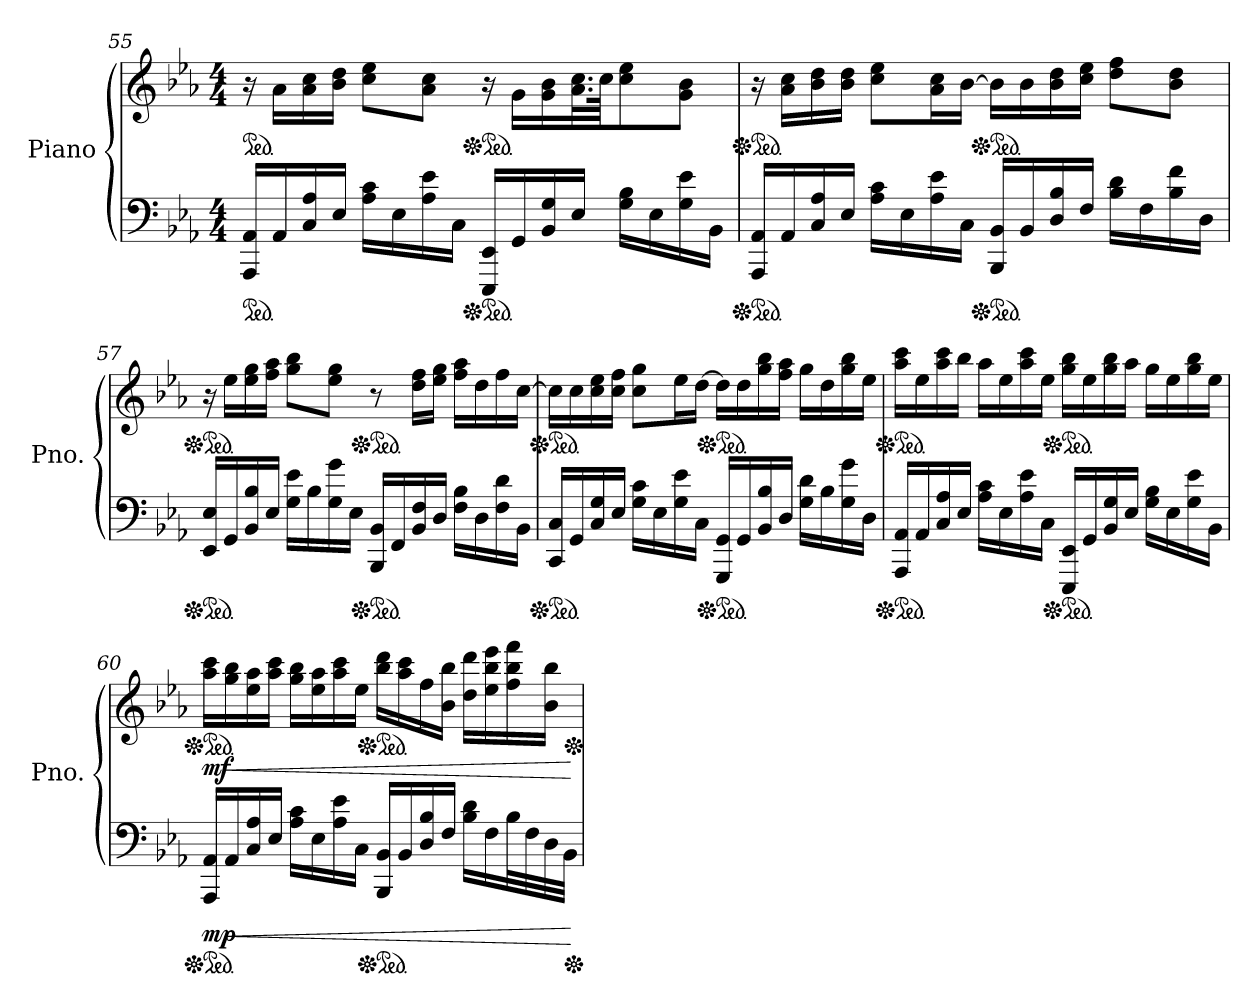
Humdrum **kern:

**kern	**dynam	**kern	**dynam
*part2	*part2	*part1	*part1
*staff2	*staff2	*staff1	*staff1
*I"Piano	*	*I"Piano	*
*I'Pno.	*	*I'Pno.	*
!!LO:PB:g=z
*clefF4	*	*clefG2	*
*k[b-e-a-]	*	*k[b-e-a-]	*
*M4/4	*	*M4/4	*
*ped	*	*	*
*	*	*ped	*
=55	=55	=55	=55
16AAA-/ 16AA-/LL	.	16r	.
16AA-/	.	16a-\LL	.
16C/ 16A-/	.	16a-\ 16cc\	.
16E-/JJ	.	16b-\ 16dd\JJ	.
16A-\ 16c\LL	.	8cc\ 8ee-\L	.
16E-\	.	.	.
16A-\ 16e-\	.	8a-\ 8cc\J	.
16C\JJ	.	.	.
*Xped	*	*	*
*ped	*	*	*
*	*	*Xped	*
*	*	*ped	*
16EEE-/ 16EE-/LL	.	16r	.
16GG/	.	16g\LL	.
16BB-/ 16G/	.	16g\ 16b-\	.
16E-/JJ	.	32.a-\ 32.cc\L	.
.	.	64cc\JJK	.
16G\ 16B-\LL	.	8cc\ 8ee-\	.
16E-\	.	.	.
16G\ 16e-\	.	8g\ 8b-\J	.
16BB-\JJ	.	.	.
=56	=56	=56	=56
*Xped	*	*	*
*ped	*	*	*
*	*	*Xped	*
*	*	*ped	*
16AAA-/ 16AA-/LL	.	16r	.
16AA-/	.	16a-\ 16cc\LL	.
16C/ 16A-/	.	16b-\ 16dd\	.
16E-/JJ	.	16b-\ 16dd\JJ	.
16A-\ 16c\LL	.	8cc\ 8ee-\L	.
16E-\	.	.	.
16A-\ 16e-\	.	16a-\ 16cc\L	.
16C\JJ	.	[16b-\JJ	.
*Xped	*	*	*
*ped	*	*	*
*	*	*Xped	*
*	*	*ped	*
16BBB-/ 16BB-/LL	.	16b-\LL]	.
16BB-/	.	16b-\	.
16D/ 16B-/	.	16b-\ 16dd\	.
16F/JJ	.	16cc\ 16ee-\JJ	.
16B-\ 16d\LL	.	8dd\ 8ff\L	.
16F\	.	.	.
16B-\ 16f\	.	8b-\ 8dd\J	.
16D\JJ	.	.	.
!!LO:LB:g=z
=57	=57	=57	=57
*Xped	*	*	*
*ped	*	*	*
*	*	*Xped	*
*	*	*ped	*
16EE-/ 16E-/LL	.	16r	.
16GG/	.	16ee-\LL	.
16BB-/ 16B-/	.	16ee-\ 16gg\	.
16E-/JJ	.	16ff\ 16aa-\JJ	.
16G\ 16e-\LL	.	8gg\ 8bb-\L	.
16B-\	.	.	.
16G\ 16g\	.	8ee-\ 8gg\J	.
16E-\JJ	.	.	.
*Xped	*	*	*
*ped	*	*	*
*	*	*Xped	*
*	*	*ped	*
16BBB-/ 16BB-/LL	.	8r	.
16FF/	.	.	.
16BB-/ 16F/	.	16dd\ 16ff\LL	.
16D/JJ	.	16ee-\ 16gg\JJ	.
16F\ 16B-\LL	.	16ff\ 16aa-\LL	.
16D\	.	16dd\	.
16F\ 16d\	.	16ff\	.
16BB-\JJ	.	[16cc\JJ	.
=58	=58	=58	=58
*Xped	*	*	*
*ped	*	*	*
*	*	*Xped	*
*	*	*ped	*
16CC/ 16C/LL	.	16cc\LL]	.
16GG/	.	16cc\	.
16C/ 16G/	.	16cc\ 16ee-\	.
16E-/JJ	.	16cc\ 16ff\JJ	.
16G\ 16c\LL	.	8cc\ 8gg\L	.
16E-\	.	.	.
16G\ 16e-\	.	16ee-\L	.
16C\JJ	.	[16dd\JJ	.
*Xped	*	*	*
*ped	*	*	*
*	*	*Xped	*
*	*	*ped	*
16GGG/ 16GG/LL	.	16dd\LL]	.
16GG/	.	16dd\	.
16BB-/ 16B-/	.	16gg\ 16bb-\	.
16D/JJ	.	16ff\ 16aa-\JJ	.
16G\ 16d\LL	.	16gg\LL	.
16B-\	.	16dd\	.
16G\ 16g\	.	16gg\ 16bb-\	.
16D\JJ	.	16ee-\JJ	.
!!LO:LB:g=z
=59	=59	=59	=59
*Xped	*	*	*
*ped	*	*	*
*	*	*Xped	*
*	*	*ped	*
16AAA-/ 16AA-/LL	.	16aa-\ 16ccc\LL	.
16AA-/	.	16ee-\	.
16C/ 16A-/	.	16aa-\ 16ccc\	.
16E-/JJ	.	16bb-\JJ	.
16A-\ 16c\LL	.	16aa-\LL	.
16E-\	.	16ee-\	.
16A-\ 16e-\	.	16aa-\ 16ccc\	.
16C\JJ	.	16ee-\JJ	.
*Xped	*	*	*
*ped	*	*	*
*	*	*Xped	*
*	*	*ped	*
16EEE-/ 16EE-/LL	.	16gg\ 16bb-\LL	.
16GG/	.	16ee-\	.
16BB-/ 16G/	.	16gg\ 16bb-\	.
16E-/JJ	.	16aa-\JJ	.
16G\ 16B-\LL	.	16gg\LL	.
16E-\	.	16ee-\	.
16G\ 16e-\	.	16gg\ 16bb-\	.
16BB-\JJ	.	16ee-\JJ	.
=60	=60	=60	=60
*Xped	*	*	*
*ped	*	*	*
*	*	*Xped	*
*	*	*ped	*
!	!LO:DY:b	!	!LO:DY:b
16AAA-/ 16AA-/LL	mp	16aa-\ 16ccc\LL	mf
!	!LO:HP:b	!	!LO:HP:b
16AA-/	<	16gg\ 16bb-\	<
16C/ 16A-/	.	16ee-\ 16aa-\	.
16E-/JJ	.	16aa-\ 16ccc\JJ	.
16A-\ 16c\LL	.	16gg\ 16bb-\LL	.
16E-\	.	16ee-\ 16aa-\	.
16A-\ 16e-\	.	16aa-\ 16ccc\	.
16C\JJ	.	16ee-\JJ	.
*Xped	*	*	*
*ped	*	*	*
*	*	*Xped	*
*	*	*ped	*
16BBB-/ 16BB-/LL	.	16bb-\ 16ddd\LL	.
16BB-/	.	16aa-\ 16ccc\	.
16D/ 16B-/	.	16ff\	.
16F/JJ	.	16b-\ 16bb-\JJ	.
16B-\ 16d\LL	.	16dd\ 16ddd\LL	.
16F\	.	16ee-\ 16bb-\ 16eee-\	.
32B-\L	.	16ff\ 16bb-\ 16fff\	.
32F\	.	.	.
32D\	.	16b-\ 16bb-\JJ	.
32BB-\JJJ	.	.	.
.	[	.	[
*	*	*Xped	*
*Xped	*	*	*
=	=	=	=
*-	*-	*-	*-
